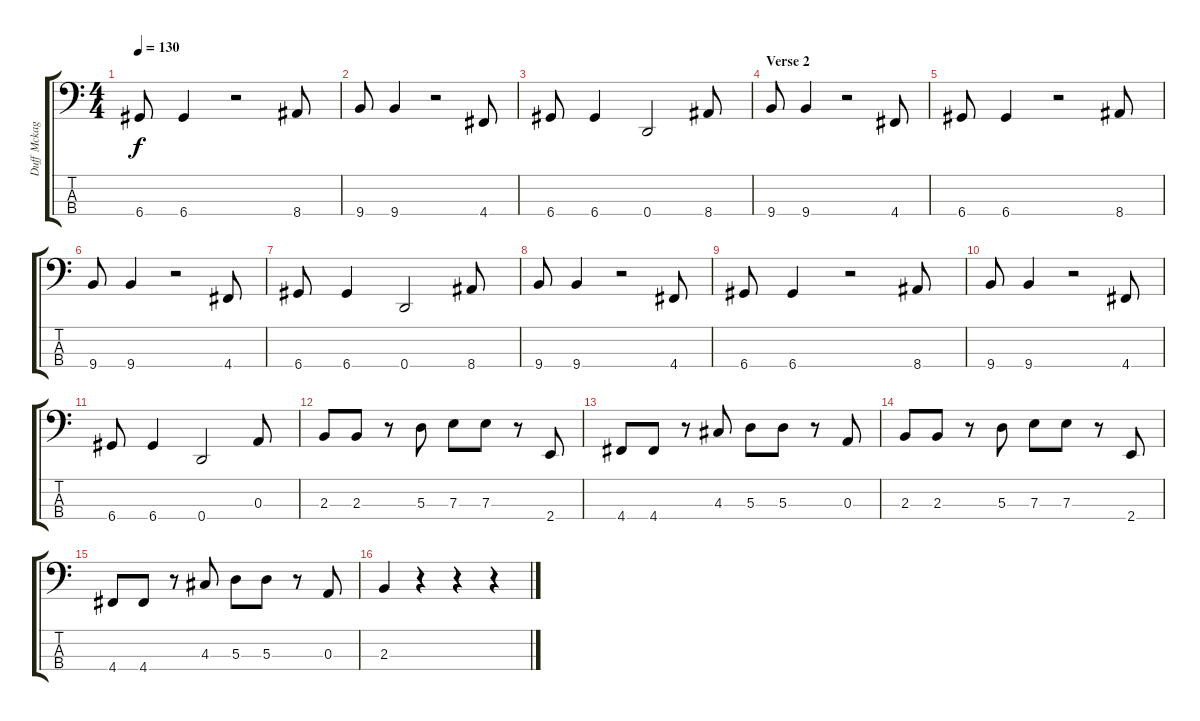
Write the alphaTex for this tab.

\track ("Duff Mckagan" "Duff Mckag") {instrument electricbasspick}
\staff {score tabs}
\tuning (G2 D2 A1 D1) {hide}
\ts (4 4)
\tempo 130
\clef f4
\ks c
6.4.8{dy f} 6.4.4 r.2 8.4.8 |
9.4.8 9.4.4 r.2 4.4.8 |
6.4.8 6.4.4 0.4.2 8.4.8 |
\section ("" "Verse 2")
9.4.8 9.4.4 r.2 4.4.8 |
6.4.8 6.4.4 r.2 8.4.8 |
9.4.8 9.4.4 r.2 4.4.8 |
6.4.8 6.4.4 0.4.2 8.4.8 |
9.4.8 9.4.4 r.2 4.4.8 |
6.4.8 6.4.4 r.2 8.4.8 |
9.4.8 9.4.4 r.2 4.4.8 |
6.4.8 6.4.4 0.4.2 0.3.8 |
2.3.8 2.3.8 r.8 5.3.8 7.3.8 7.3.8 r.8 2.4.8 |
4.4.8 4.4.8 r.8 4.3.8 5.3.8 5.3.8 r.8 0.3.8 |
2.3.8 2.3.8 r.8 5.3.8 7.3.8 7.3.8 r.8 2.4.8 |
4.4.8 4.4.8 r.8 4.3.8 5.3.8 5.3.8 r.8 0.3.8 |
2.3.4 r.4 r.4 r.4
